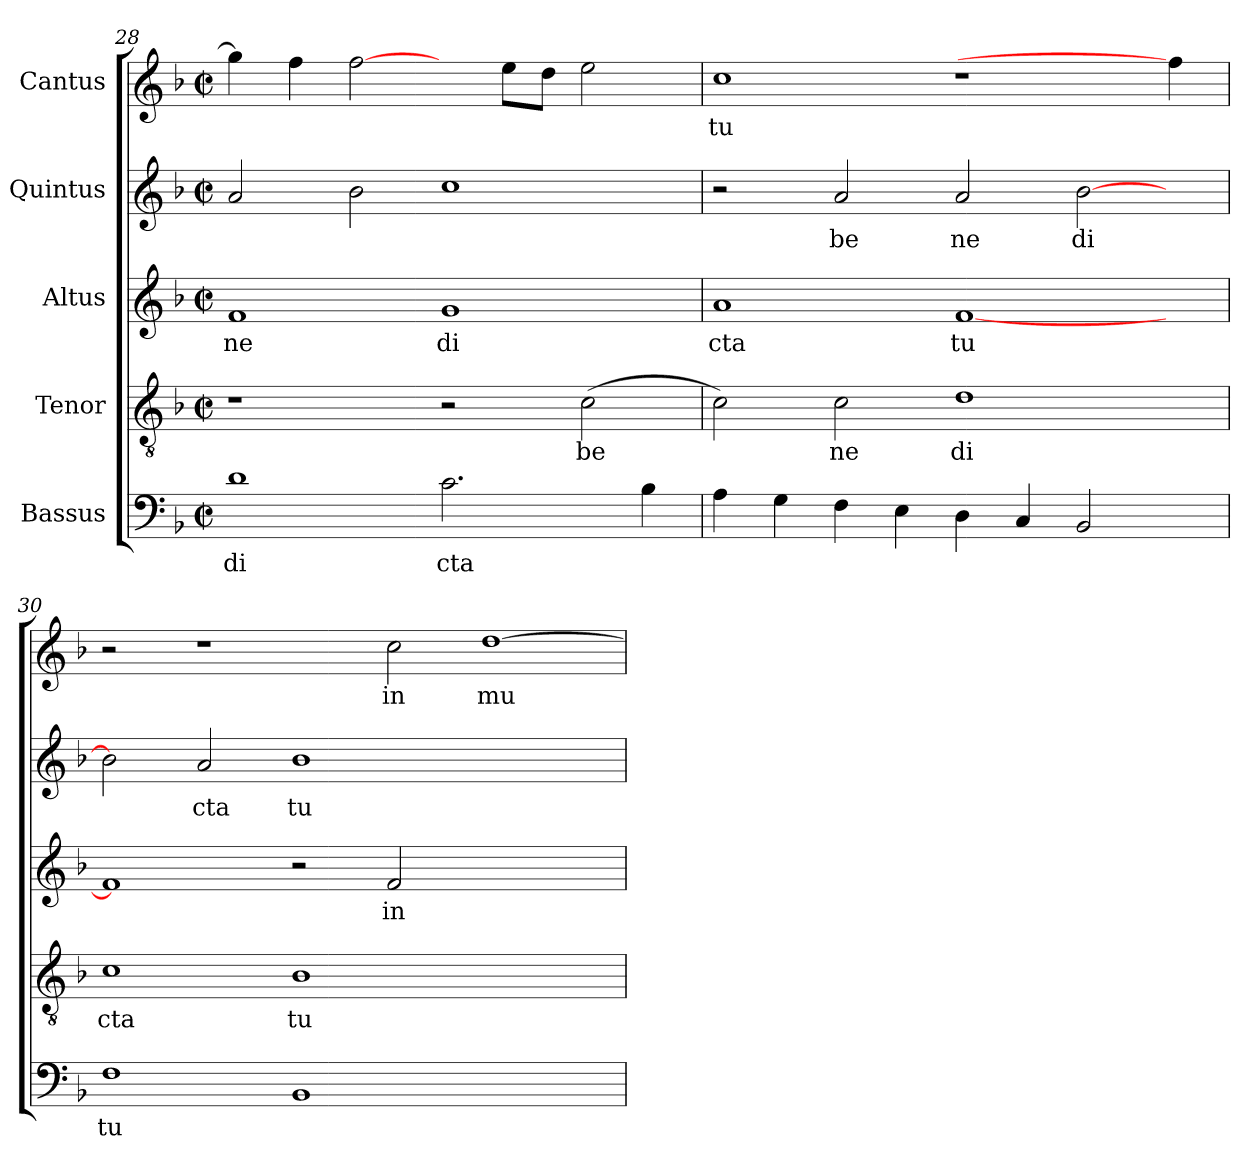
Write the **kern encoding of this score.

**kern	**text	**kern	**text	**kern	**text	**kern	**text	**kern	**text
*part5	*part5	*part4	*part4	*part3	*part3	*part2	*part2	*part1	*part1
*staff5	*staff5	*staff4	*staff4	*staff3	*staff3	*staff2	*staff2	*staff1	*staff1
*I"Bassus	*	*I"Tenor	*	*I"Altus	*	*I"Quintus	*	*I"Cantus	*
*clefF4	*	*clefGv2	*	*clefG2	*	*clefG2	*	*clefG2	*
*k[b-]	*	*k[b-]	*	*k[b-]	*	*k[b-]	*	*k[b-]	*
*F:	*	*F:	*	*F:	*	*F:	*	*F:	*
*M2/2	*	*M2/2	*	*M2/2	*	*M2/2	*	*M2/2	*
*met(c|)	*	*met(c|)	*	*met(c|)	*	*met(c|)	*	*met(c|)	*
=28	=28	=28	=28	=28	=28	=28	=28	=28	=28
!	!LO:LY:b:cj	!	!	!	!LO:LY:b:cj	!	!	!	!
1d	di	1r	.	1f	ne	2a/	.	4gg\]	.
.	.	.	.	.	.	.	.	4ff\	.
.	.	.	.	.	.	2b-\	.	[2ff\	.
!	!LO:LY:b	!	!	!	!LO:LY:b:cj	!	!	!	!
2.c\	cta	2r	.	1g	di	1cc	.	4ryy	.
.	.	.	.	.	.	.	.	8ee\L	.
.	.	.	.	.	.	.	.	8dd\J	.
!	!	!	!LO:LY:b:cj	!	!	!	!	!	!
.	.	(>2c\	be	.	.	.	.	2ee\	.
4B-\	.	.	.	.	.	.	.	.	.
=29	=29	=29	=29	=29	=29	=29	=29	=29	=29
!	!	!	!	!	!LO:LY:b:cj	!	!	!	!LO:LY:b:cj
4A\	.	2c\)	.	1a	cta	2r	.	1cc	tu
4G\	.	.	.	.	.	.	.	.	.
!	!	!	!LO:LY:b:cj	!	!	!	!LO:LY:b:cj	!	!
4F\	.	2c\	ne	.	.	2a/	be	.	.
4E\	.	.	.	.	.	.	.	.	.
!	!	!	!LO:LY:b:cj	!	!LO:LY:b:cj	!	!LO:LY:b:cj	!	!
4D\	.	1d	di	[<1f	tu	2a/	ne	1r	.
4C/	.	.	.	.	.	.	.	.	.
!	!	!	!	!	!	!	!LO:LY:b:cj	!	!
2BB-/	.	.	.	.	.	[>2b-\	di	.	.
4ryy	.	4ryy	.	4ryy	.	4ryy	.	4ff\]	.
=30	=30	=30	=30	=30	=30	=30	=30	=30	=30
!	!LO:LY:b:cj	!	!LO:LY:b:cj	!	!	!	!	!	!
1F	tu	1c	cta	1f]	.	2b-\]	.	2r	.
!	!	!	!	!	!	!	!LO:LY:b:cj	!	!
.	.	.	.	.	.	2a/	cta	1r	.
!	!	!	!LO:LY:b:cj	!	!	!	!LO:LY:b:cj	!	!
1BB-	.	1B-	tu	2r	.	1b-	tu	.	.
!	!	!	!	!	!LO:LY:b:cj	!	!	!	!LO:LY:b:cj
.	.	.	.	2f/	in	.	.	2cc\	in
!	!	!	!	!	!	!	!	!	!LO:LY:b:cj
1ryy	.	1ryy	.	1ryy	.	1ryy	.	[>1dd	mu
=	=	=	=	=	=	=	=	=	=
*-	*-	*-	*-	*-	*-	*-	*-	*-	*-
